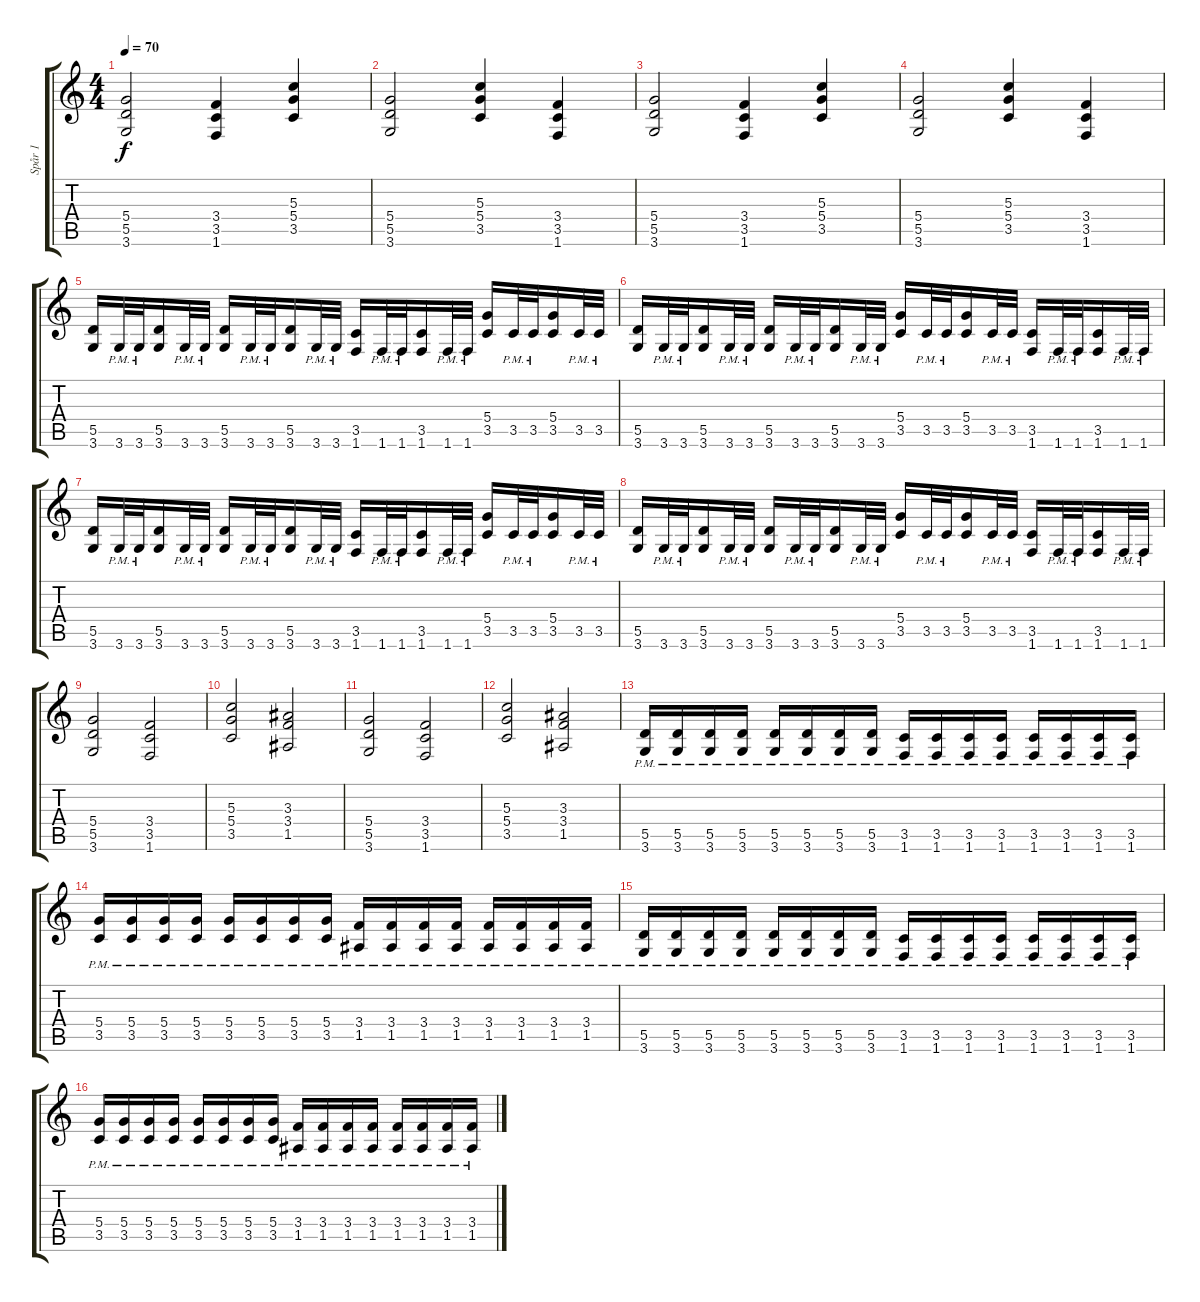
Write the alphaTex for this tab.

\track ("Spår 1" "Spår 1") {instrument distortionguitar}
\staff {score tabs}
\tuning (E4 B3 G3 D3 A2 E2) {hide}
\ts (4 4)
\tempo 70
\clef g2
\ks c
(5.4 5.5 3.6).2{dy f} (3.4 3.5 1.6).4 (5.3 5.4 3.5).4 |
(5.4 5.5 3.6).2 (5.3 5.4 3.5).4 (3.4 3.5 1.6).4 |
(5.4 5.5 3.6).2 (3.4 3.5 1.6).4 (5.3 5.4 3.5).4 |
(5.4 5.5 3.6).2 (5.3 5.4 3.5).4 (3.4 3.5 1.6).4 |
(5.5 3.6).16 3.6{pm}.32 3.6{pm}.32 (5.5 3.6).16 3.6{pm}.32 3.6{pm}.32 (5.5 3.6).16 3.6{pm}.32 3.6{pm}.32 (5.5 3.6).16 3.6{pm}.32 3.6{pm}.32 (3.5 1.6).16 1.6{pm}.32 1.6{pm}.32 (3.5 1.6).16 1.6{pm}.32 1.6{pm}.32 (5.4 3.5).16 3.5{pm}.32 3.5{pm}.32 (5.4 3.5).16 3.5{pm}.32 3.5{pm}.32 |
(5.5 3.6).16 3.6{pm}.32 3.6{pm}.32 (5.5 3.6).16 3.6{pm}.32 3.6{pm}.32 (5.5 3.6).16 3.6{pm}.32 3.6{pm}.32 (5.5 3.6).16 3.6{pm}.32 3.6{pm}.32 (5.4 3.5).16 3.5{pm}.32 3.5{pm}.32 (5.4 3.5).16 3.5{pm}.32 3.5{pm}.32 (3.5 1.6).16 1.6{pm}.32 1.6{pm}.32 (3.5 1.6).16 1.6{pm}.32 1.6{pm}.32 |
(5.5 3.6).16 3.6{pm}.32 3.6{pm}.32 (5.5 3.6).16 3.6{pm}.32 3.6{pm}.32 (5.5 3.6).16 3.6{pm}.32 3.6{pm}.32 (5.5 3.6).16 3.6{pm}.32 3.6{pm}.32 (3.5 1.6).16 1.6{pm}.32 1.6{pm}.32 (3.5 1.6).16 1.6{pm}.32 1.6{pm}.32 (5.4 3.5).16 3.5{pm}.32 3.5{pm}.32 (5.4 3.5).16 3.5{pm}.32 3.5{pm}.32 |
(5.5 3.6).16 3.6{pm}.32 3.6{pm}.32 (5.5 3.6).16 3.6{pm}.32 3.6{pm}.32 (5.5 3.6).16 3.6{pm}.32 3.6{pm}.32 (5.5 3.6).16 3.6{pm}.32 3.6{pm}.32 (5.4 3.5).16 3.5{pm}.32 3.5{pm}.32 (5.4 3.5).16 3.5{pm}.32 3.5{pm}.32 (3.5 1.6).16 1.6{pm}.32 1.6{pm}.32 (3.5 1.6).16 1.6{pm}.32 1.6{pm}.32 |
(5.4 5.5 3.6).2 (3.4 3.5 1.6).2 |
(5.3 5.4 3.5).2 (3.3 3.4 1.5).2 |
(5.4 5.5 3.6).2 (3.4 3.5 1.6).2 |
(5.3 5.4 3.5).2 (3.3 3.4 1.5).2 |
(5.5{pm} 3.6{pm}).16 (5.5{pm} 3.6{pm}).16 (5.5{pm} 3.6{pm}).16 (5.5{pm} 3.6{pm}).16 (5.5{pm} 3.6{pm}).16 (5.5{pm} 3.6{pm}).16 (5.5{pm} 3.6{pm}).16 (5.5{pm} 3.6{pm}).16 (3.5{pm} 1.6{pm}).16 (3.5{pm} 1.6{pm}).16 (3.5{pm} 1.6{pm}).16 (3.5{pm} 1.6{pm}).16 (3.5{pm} 1.6{pm}).16 (3.5{pm} 1.6{pm}).16 (3.5{pm} 1.6{pm}).16 (3.5{pm} 1.6{pm}).16 |
(5.4{pm} 3.5{pm}).16 (5.4{pm} 3.5{pm}).16 (5.4{pm} 3.5{pm}).16 (5.4{pm} 3.5{pm}).16 (5.4{pm} 3.5{pm}).16 (5.4{pm} 3.5{pm}).16 (5.4{pm} 3.5{pm}).16 (5.4{pm} 3.5{pm}).16 (3.4{pm} 1.5{pm}).16 (3.4{pm} 1.5{pm}).16 (3.4{pm} 1.5{pm}).16 (3.4{pm} 1.5{pm}).16 (3.4{pm} 1.5{pm}).16 (3.4{pm} 1.5{pm}).16 (3.4{pm} 1.5{pm}).16 (3.4{pm} 1.5{pm}).16 |
(5.5{pm} 3.6{pm}).16 (5.5{pm} 3.6{pm}).16 (5.5{pm} 3.6{pm}).16 (5.5{pm} 3.6{pm}).16 (5.5{pm} 3.6{pm}).16 (5.5{pm} 3.6{pm}).16 (5.5{pm} 3.6{pm}).16 (5.5{pm} 3.6{pm}).16 (3.5{pm} 1.6{pm}).16 (3.5{pm} 1.6{pm}).16 (3.5{pm} 1.6{pm}).16 (3.5{pm} 1.6{pm}).16 (3.5{pm} 1.6{pm}).16 (3.5{pm} 1.6{pm}).16 (3.5{pm} 1.6{pm}).16 (3.5{pm} 1.6{pm}).16 |
(5.4{pm} 3.5{pm}).16 (5.4{pm} 3.5{pm}).16 (5.4{pm} 3.5{pm}).16 (5.4{pm} 3.5{pm}).16 (5.4{pm} 3.5{pm}).16 (5.4{pm} 3.5{pm}).16 (5.4{pm} 3.5{pm}).16 (5.4{pm} 3.5{pm}).16 (3.4{pm} 1.5{pm}).16 (3.4{pm} 1.5{pm}).16 (3.4{pm} 1.5{pm}).16 (3.4{pm} 1.5{pm}).16 (3.4{pm} 1.5{pm}).16 (3.4{pm} 1.5{pm}).16 (3.4{pm} 1.5{pm}).16 (3.4{pm} 1.5{pm}).16
